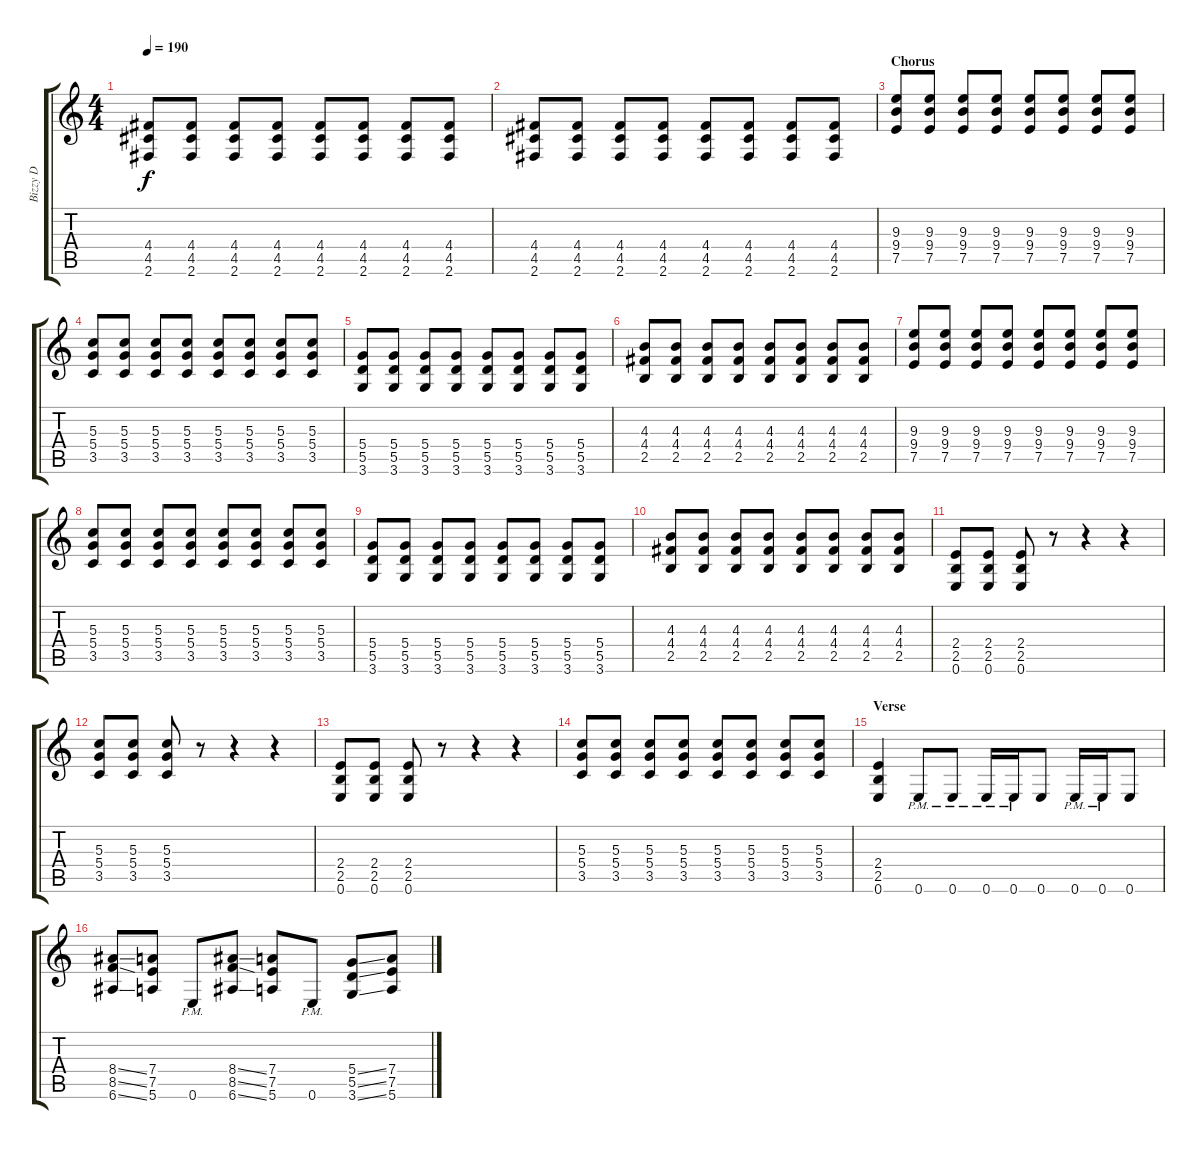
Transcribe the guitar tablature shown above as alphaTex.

\track ("Bizzy D" "Bizzy D") {instrument distortionguitar}
\staff {score tabs}
\tuning (E4 B3 G3 D3 A2 E2) {hide}
\ts (4 4)
\tempo 190
\clef g2
\ks c
(4.4 4.5 2.6).8{dy f} (4.4 4.5 2.6).8 (4.4 4.5 2.6).8 (4.4 4.5 2.6).8 (4.4 4.5 2.6).8 (4.4 4.5 2.6).8 (4.4 4.5 2.6).8 (4.4 4.5 2.6).8 |
(4.4 4.5 2.6).8 (4.4 4.5 2.6).8 (4.4 4.5 2.6).8 (4.4 4.5 2.6).8 (4.4 4.5 2.6).8 (4.4 4.5 2.6).8 (4.4 4.5 2.6).8 (4.4 4.5 2.6).8 |
\section ("" "Chorus")
(9.3 9.4 7.5).8 (9.3 9.4 7.5).8 (9.3 9.4 7.5).8 (9.3 9.4 7.5).8 (9.3 9.4 7.5).8 (9.3 9.4 7.5).8 (9.3 9.4 7.5).8 (9.3 9.4 7.5).8 |
(5.3 5.4 3.5).8 (5.3 5.4 3.5).8 (5.3 5.4 3.5).8 (5.3 5.4 3.5).8 (5.3 5.4 3.5).8 (5.3 5.4 3.5).8 (5.3 5.4 3.5).8 (5.3 5.4 3.5).8 |
(5.4 5.5 3.6).8 (5.4 5.5 3.6).8 (5.4 5.5 3.6).8 (5.4 5.5 3.6).8 (5.4 5.5 3.6).8 (5.4 5.5 3.6).8 (5.4 5.5 3.6).8 (5.4 5.5 3.6).8 |
(4.3 4.4 2.5).8 (4.3 4.4 2.5).8 (4.3 4.4 2.5).8 (4.3 4.4 2.5).8 (4.3 4.4 2.5).8 (4.3 4.4 2.5).8 (4.3 4.4 2.5).8 (4.3 4.4 2.5).8 |
(9.3 9.4 7.5).8 (9.3 9.4 7.5).8 (9.3 9.4 7.5).8 (9.3 9.4 7.5).8 (9.3 9.4 7.5).8 (9.3 9.4 7.5).8 (9.3 9.4 7.5).8 (9.3 9.4 7.5).8 |
(5.3 5.4 3.5).8 (5.3 5.4 3.5).8 (5.3 5.4 3.5).8 (5.3 5.4 3.5).8 (5.3 5.4 3.5).8 (5.3 5.4 3.5).8 (5.3 5.4 3.5).8 (5.3 5.4 3.5).8 |
(5.4 5.5 3.6).8 (5.4 5.5 3.6).8 (5.4 5.5 3.6).8 (5.4 5.5 3.6).8 (5.4 5.5 3.6).8 (5.4 5.5 3.6).8 (5.4 5.5 3.6).8 (5.4 5.5 3.6).8 |
(4.3 4.4 2.5).8 (4.3 4.4 2.5).8 (4.3 4.4 2.5).8 (4.3 4.4 2.5).8 (4.3 4.4 2.5).8 (4.3 4.4 2.5).8 (4.3 4.4 2.5).8 (4.3 4.4 2.5).8 |
(2.4 2.5 0.6).8 (2.4 2.5 0.6).8 (2.4 2.5 0.6).8 r.8 r.4 r.4 |
(5.3 5.4 3.5).8 (5.3 5.4 3.5).8 (5.3 5.4 3.5).8 r.8 r.4 r.4 |
(2.4 2.5 0.6).8 (2.4 2.5 0.6).8 (2.4 2.5 0.6).8 r.8 r.4 r.4 |
(5.3 5.4 3.5).8 (5.3 5.4 3.5).8 (5.3 5.4 3.5).8 (5.3 5.4 3.5).8 (5.3 5.4 3.5).8 (5.3 5.4 3.5).8 (5.3 5.4 3.5).8 (5.3 5.4 3.5).8 |
\section ("" "Verse")
(2.4 2.5 0.6).4 0.6{pm}.8 0.6{pm}.8 0.6{pm}.16 0.6{pm}.16 0.6.8 0.6{pm}.16 0.6{pm}.16 0.6.8 |
(8.4{ss} 8.5{ss} 6.6{ss}).8 (7.4 7.5 5.6).8 0.6{pm}.8 (8.4{ss} 8.5{ss} 6.6{ss}).8 (7.4 7.5 5.6).8 0.6{pm}.8 (5.4{ss} 5.5{ss} 3.6{ss}).8 (7.4 7.5 5.6).8
